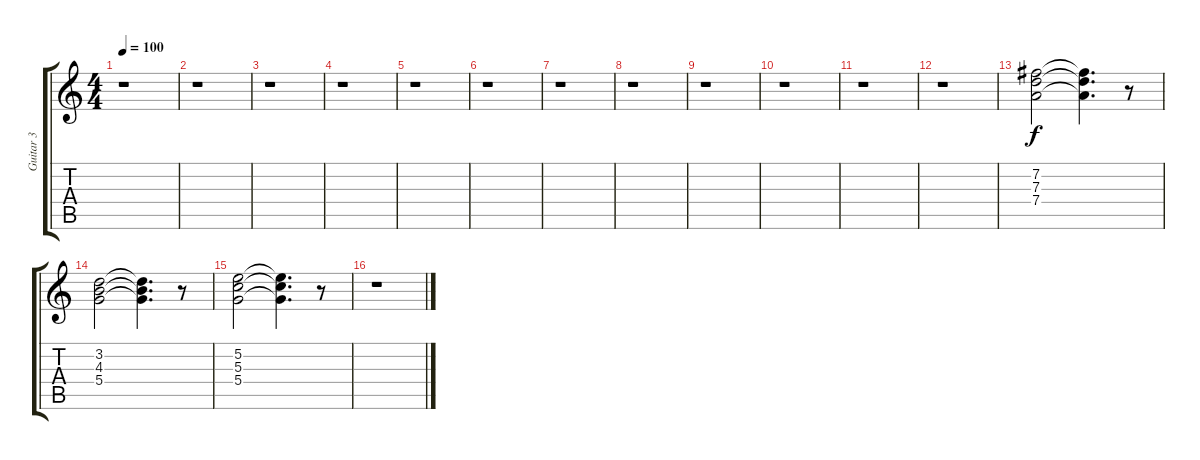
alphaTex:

\track ("Guitar 3" "Guitar 3") {instrument electricguitarclean}
\staff {score tabs}
\tuning (E4 B3 G3 D3 A2 E2) {hide}
\ts (4 4)
\tempo 100
\clef g2
\ks c
r.1{dy f instrument electricguitarclean} |
r.1 |
r.1 |
r.1 |
r.1 |
r.1 |
r.1 |
r.1 |
r.1 |
r.1 |
r.1 |
r.1 |
(7.2 7.3 7.4).2 (7.2{t} 7.3{t} 7.4{t}).4{d} r.8 |
(3.2 4.3 5.4).2 (3.2{t} 4.3{t} 5.4{t}).4{d} r.8 |
(5.2 5.3 5.4).2 (5.2{t} 5.3{t} 5.4{t}).4{d} r.8 |
r.1
